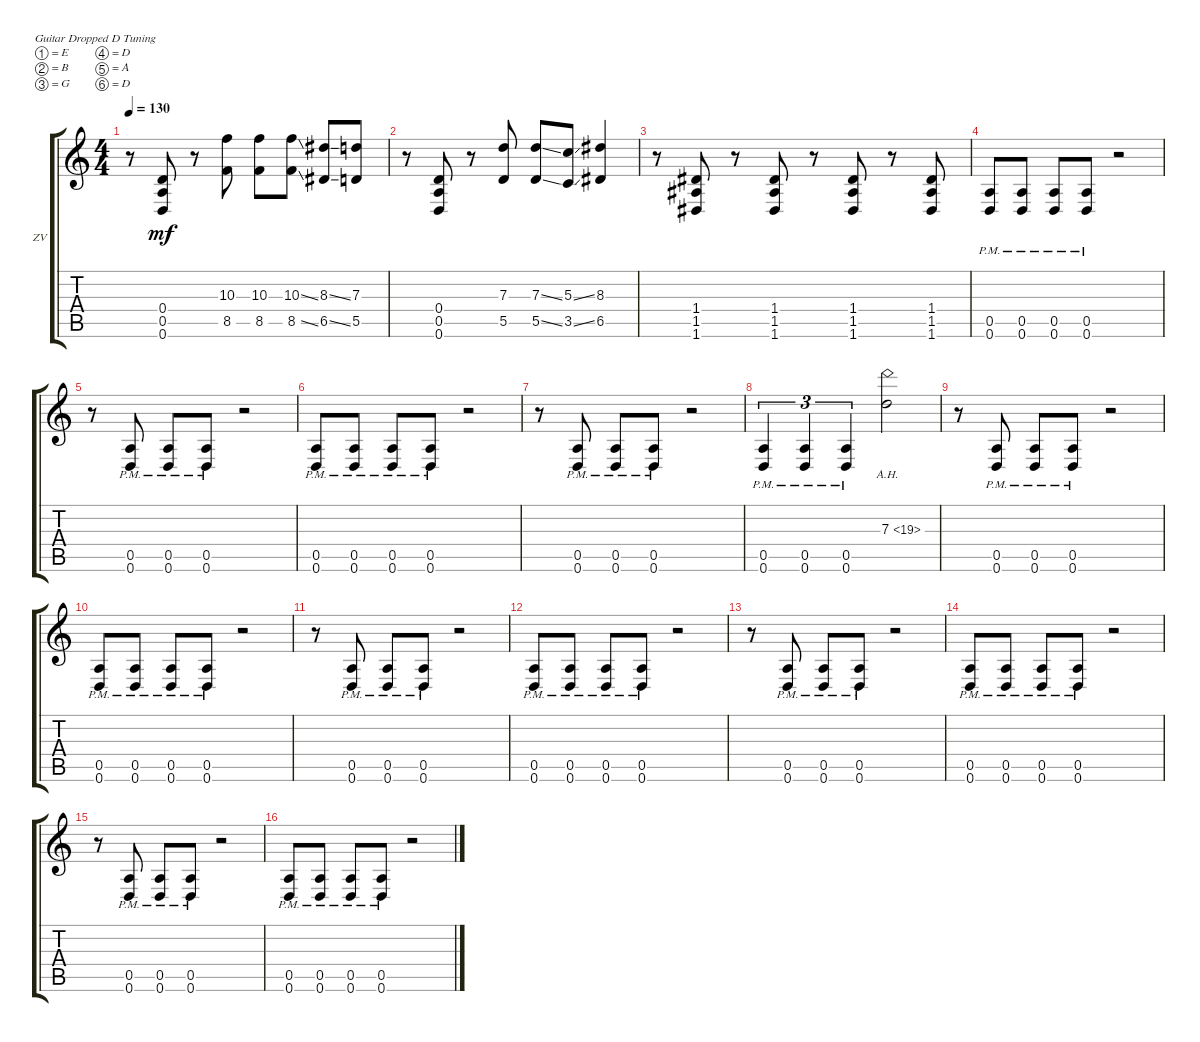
\defaultSystemsLayout 4
\bracketExtendMode groupsimilarinstruments
\firstSystemTrackNameOrientation horizontal
\otherSystemsTrackNameOrientation horizontal
\track ("Zacky Vengeance" "ZV") {instrument distortionguitar}
\staff {score tabs}
\tuning (E4 B3 G3 D3 A2 D2)
\ts (4 4)
\tempo 130
\clef g2
\ks c
r.8{dy mf} (0.5 0.6 0.4).8 r.8 (10.3 8.5).8 (8.5 10.3).8 (8.5{ss} 10.3{ss}).8 (6.5{ss} 8.3{ss}).8 (5.5 7.3).8 |
r.8 (0.5 0.6 0.4).8 r.8 (5.5 7.3).8 (5.5{ss} 7.3{ss}).8 (3.5{ss} 5.3{ss}).8 (6.5 8.3).4 |
r.8 (1.6 1.5 1.4).8 r.8 (1.6 1.5 1.4).8 r.8 (1.6 1.4 1.5).8 r.8 (1.4 1.5 1.6).8 |
(0.6{pm} 0.5{pm}).8 (0.6{pm} 0.5{pm}).8 (0.6{pm} 0.5{pm}).8 (0.6{pm} 0.5{pm}).8 r.2 |
r.8 (0.5{pm} 0.6{pm}).8 (0.5{pm} 0.6{pm}).8 (0.5{pm} 0.6{pm}).8 r.2 |
(0.6{pm} 0.5{pm}).8 (0.6{pm} 0.5{pm}).8 (0.6{pm} 0.5{pm}).8 (0.6{pm} 0.5{pm}).8 r.2 |
r.8 (0.5{pm} 0.6{pm}).8 (0.5{pm} 0.6{pm}).8 (0.5{pm} 0.6{pm}).8 r.2 |
(0.5{pm} 0.6{pm}).4{tu (3 2)} (0.6{pm} 0.5{pm}).4{tu (3 2)} (0.6{pm} 0.5{pm}).4{tu (3 2)} 7.3{ah 12}.2 |
r.8 (0.5{pm} 0.6{pm}).8 (0.5{pm} 0.6{pm}).8 (0.5{pm} 0.6{pm}).8 r.2 |
(0.6{pm} 0.5{pm}).8 (0.6{pm} 0.5{pm}).8 (0.6{pm} 0.5{pm}).8 (0.6{pm} 0.5{pm}).8 r.2 |
r.8 (0.5{pm} 0.6{pm}).8 (0.5{pm} 0.6{pm}).8 (0.5{pm} 0.6{pm}).8 r.2 |
(0.6{pm} 0.5{pm}).8 (0.6{pm} 0.5{pm}).8 (0.6{pm} 0.5{pm}).8 (0.6{pm} 0.5{pm}).8 r.2 |
r.8 (0.5{pm} 0.6{pm}).8 (0.5{pm} 0.6{pm}).8 (0.5{pm} 0.6{pm}).8 r.2 |
(0.6{pm} 0.5{pm}).8 (0.6{pm} 0.5{pm}).8 (0.6{pm} 0.5{pm}).8 (0.6{pm} 0.5{pm}).8 r.2 |
r.8 (0.5{pm} 0.6{pm}).8 (0.5{pm} 0.6{pm}).8 (0.5{pm} 0.6{pm}).8 r.2 |
(0.6{pm} 0.5{pm}).8 (0.6{pm} 0.5{pm}).8 (0.6{pm} 0.5{pm}).8 (0.6{pm} 0.5{pm}).8 r.2
